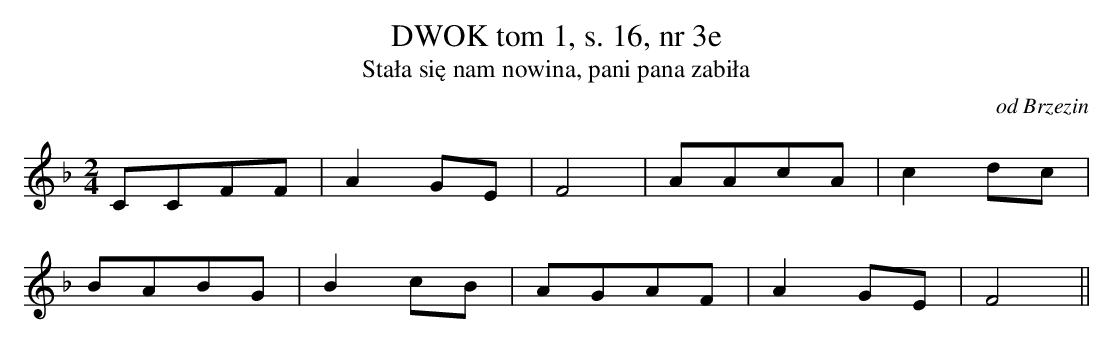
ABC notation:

X:1
T: DWOK tom 1, s. 16, nr 3e
T: Stała się nam nowina, pani pana zabiła
O: od Brzezin
M: 2/4
L: 1/8
K: F
CCFF | A2GE | F4 | AAcA | c2dc |
BABG | B2cB | AGAF | A2GE | F4||
